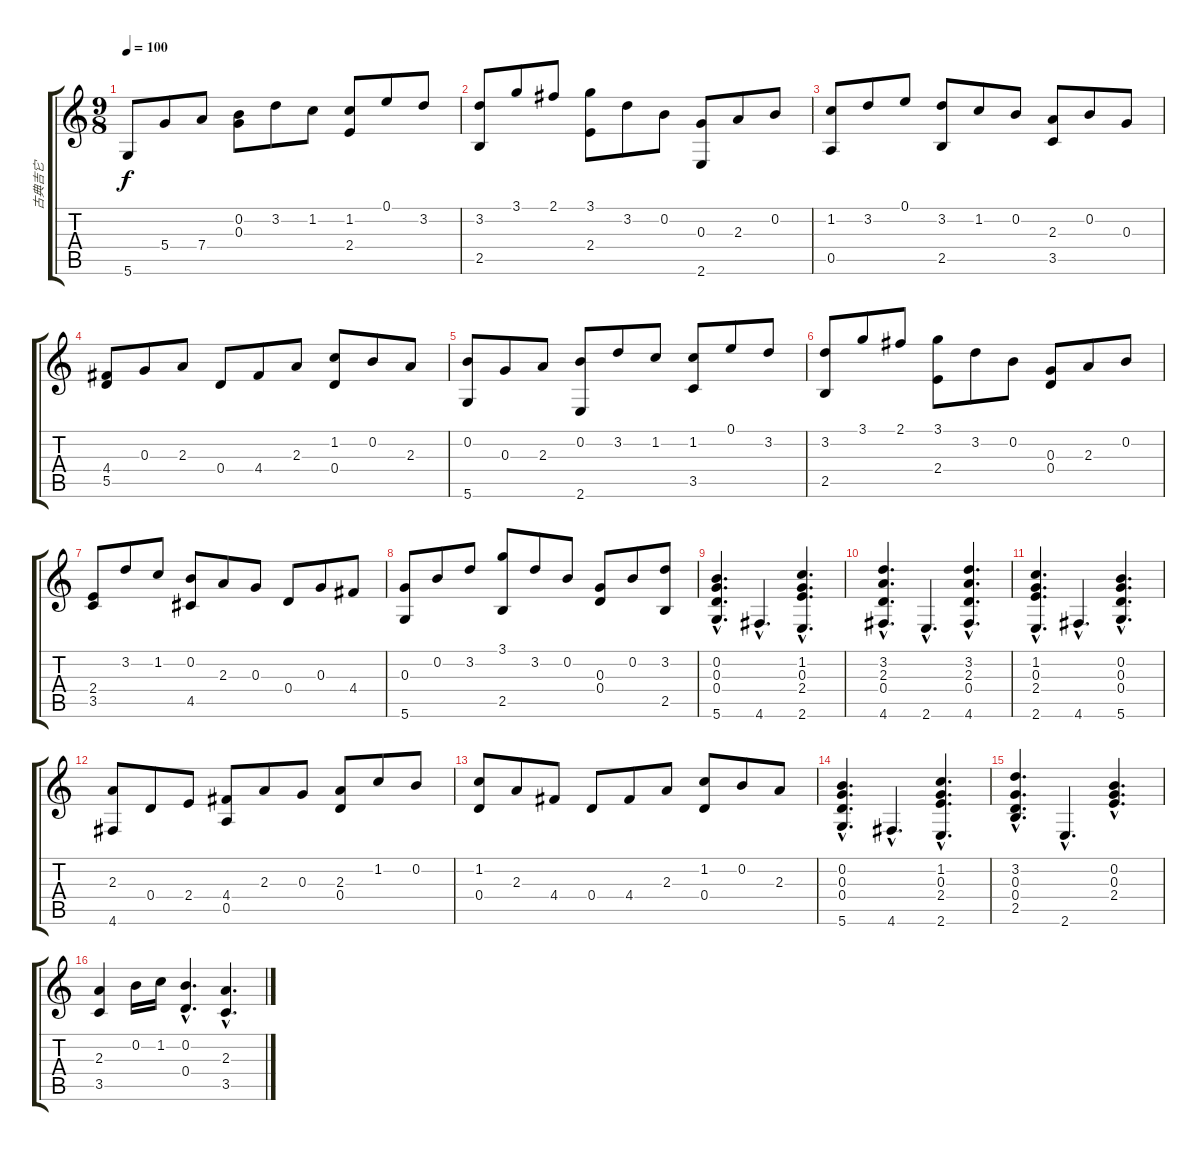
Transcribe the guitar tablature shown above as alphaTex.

\track ("古典吉它" "古典吉它") {instrument acousticguitarnylon}
\staff {score tabs}
\tuning (E4 B3 G3 D3 A2 D2) {hide}
\ts (9 8)
\tempo 100
\clef g2
\ks c
5.6.8{dy f instrument acousticguitarnylon} 5.4.8 7.4.8 (0.2 0.3).8 3.2.8 1.2.8 (1.2 2.4).8 0.1.8 3.2.8 |
(3.2 2.5).8 3.1.8 2.1.8 (3.1 2.4).8 3.2.8 0.2.8 (0.3 2.6).8 2.3.8 0.2.8 |
(1.2 0.5).8 3.2.8 0.1.8 (3.2 2.5).8 1.2.8 0.2.8 (2.3 3.5).8 0.2.8 0.3.8 |
(4.4 5.5).8 0.3.8 2.3.8 0.4.8 4.4.8 2.3.8 (1.2 0.4).8 0.2.8 2.3.8 |
(0.2 5.6).8 0.3.8 2.3.8 (0.2 2.6).8 3.2.8 1.2.8 (1.2 3.5).8 0.1.8 3.2.8 |
(3.2 2.5).8 3.1.8 2.1.8 (3.1 2.4).8 3.2.8 0.2.8 (0.3 0.4).8 2.3.8 0.2.8 |
(2.4 3.5).8 3.2.8 1.2.8 (0.2 4.5).8 2.3.8 0.3.8 0.4.8 0.3.8 4.4.8 |
(0.3 5.6).8 0.2.8 3.2.8 (3.1 2.5).8 3.2.8 0.2.8 (0.3 0.4).8 0.2.8 (3.2 2.5).8 |
(0.2{hac} 0.3{hac} 0.4{hac} 5.6{hac}).4{d} 4.6{hac}.4{d} (1.2{hac} 0.3{hac} 2.4{hac} 2.6{hac}).4{d} |
(3.2{hac} 2.3{hac} 0.4{hac} 4.6{hac}).4{d} 2.6{hac}.4{d} (3.2{hac} 2.3{hac} 0.4{hac} 4.6{hac}).4{d} |
(1.2{hac} 0.3{hac} 2.4{hac} 2.6{hac}).4{d} 4.6{hac}.4{d} (0.2{hac} 0.3{hac} 0.4{hac} 5.6{hac}).4{d} |
(2.3 4.6).8 0.4.8 2.4.8 (4.4 0.5).8 2.3.8 0.3.8 (2.3 0.4).8 1.2.8 0.2.8 |
(1.2 0.4).8 2.3.8 4.4.8 0.4.8 4.4.8 2.3.8 (1.2 0.4).8 0.2.8 2.3.8 |
(0.2{hac} 0.3{hac} 0.4{hac} 5.6{hac}).4{d} 4.6{hac}.4{d} (1.2{hac} 0.3{hac} 2.4{hac} 2.6{hac}).4{d} |
(3.2{hac} 0.3{hac} 0.4{hac} 2.5{hac}).4{d} 2.6{hac}.4{d} (0.2{hac} 0.3{hac} 2.4{hac}).4{d} |
(2.3 3.5).4 0.2.16 1.2.16 (0.2{hac} 0.4{hac}).4{d} (2.3{hac} 3.5{hac}).4{d}
